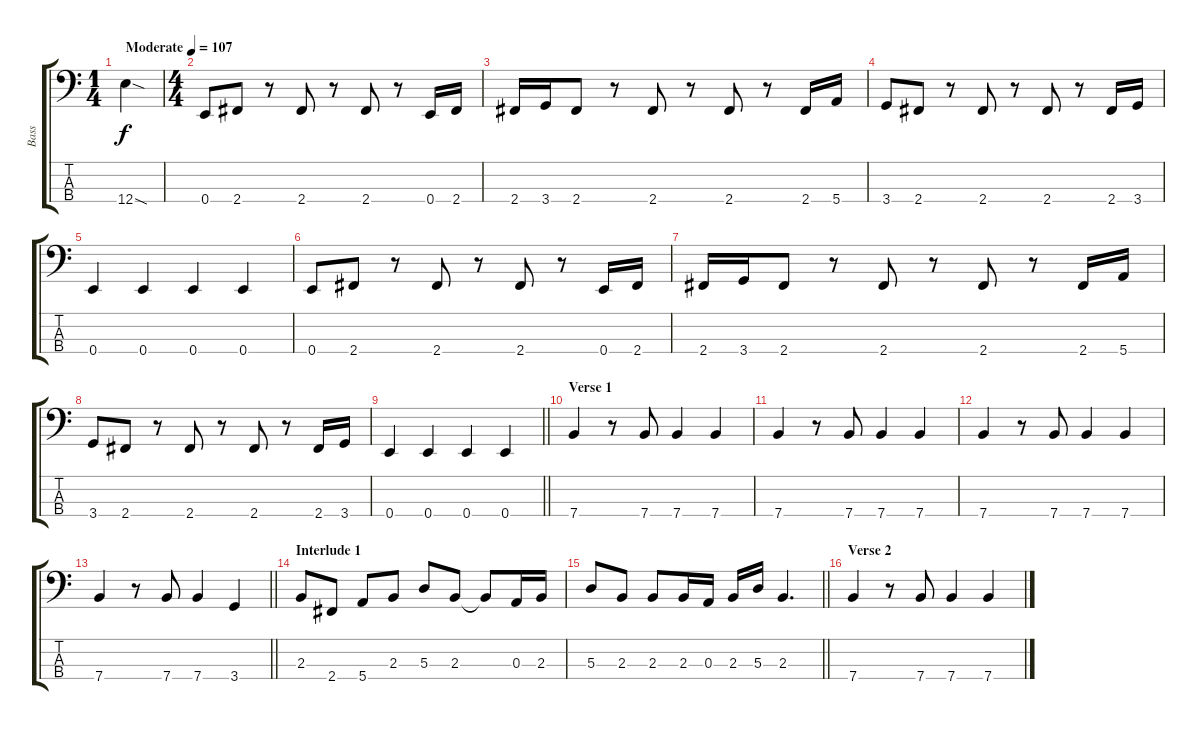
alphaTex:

\track ("Bass" "Bass") {instrument electricbassfinger}
\staff {score tabs}
\tuning (G2 D2 A1 E1) {hide}
\ts (1 4)
\tempo (107 "Moderate")
\clef f4
\ks c
12.4{sod}.4{dy f instrument electricbassfinger} |
\ts (4 4)
0.4.8 2.4.8 r.8 2.4.8 r.8 2.4.8 r.8 0.4.16 2.4.16 |
2.4.16 3.4.16 2.4.8 r.8 2.4.8 r.8 2.4.8 r.8 2.4.16 5.4.16 |
3.4.8 2.4.8 r.8 2.4.8 r.8 2.4.8 r.8 2.4.16 3.4.16 |
0.4.4 0.4.4 0.4.4 0.4.4 |
0.4.8 2.4.8 r.8 2.4.8 r.8 2.4.8 r.8 0.4.16 2.4.16 |
2.4.16 3.4.16 2.4.8 r.8 2.4.8 r.8 2.4.8 r.8 2.4.16 5.4.16 |
3.4.8 2.4.8 r.8 2.4.8 r.8 2.4.8 r.8 2.4.16 3.4.16 |
\barLineRight lightlight
0.4.4 0.4.4 0.4.4 0.4.4 |
\section ("" "Verse 1")
7.4.4 r.8 7.4.8 7.4.4 7.4.4 |
7.4.4 r.8 7.4.8 7.4.4 7.4.4 |
7.4.4 r.8 7.4.8 7.4.4 7.4.4 |
\barLineRight lightlight
7.4.4 r.8 7.4.8 7.4.4 3.4.4 |
\section ("" "Interlude 1")
2.3.8 2.4.8 5.4.8 2.3.8 5.3.8 2.3.8 2.3{t}.8 0.3.16 2.3.16 |
\barLineRight lightlight
5.3.8 2.3.8 2.3.8 2.3.16 0.3.16 2.3.16 5.3.16 2.3.4{d} |
\section ("" "Verse 2")
7.4.4 r.8 7.4.8 7.4.4 7.4.4
